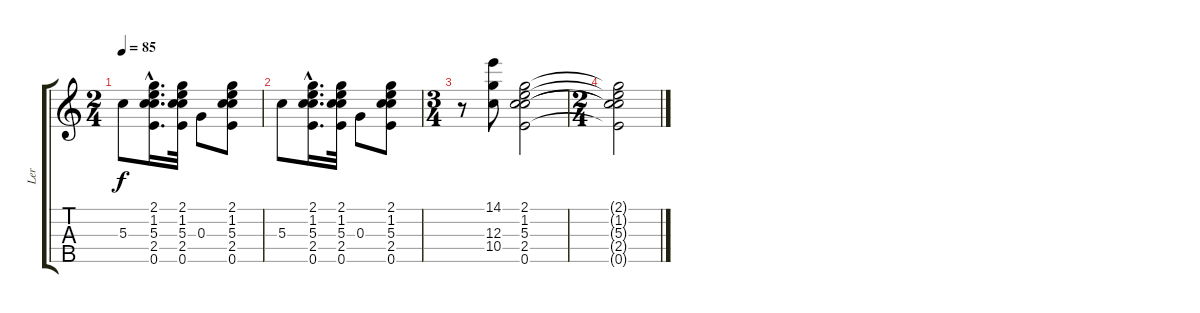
\track ("Ler" "Ler") {instrument banjo}
\staff {score tabs}
\tuning (D4 B3 G3 D3 G4) {hide}
\displaytranspose 12
\ts (2 4)
\tempo 85
\clef g2
\ks c
5.3.8{dy f} (2.1{hac} 1.2{hac} 5.3{hac} 2.4{hac} 0.5{hac}).16{d} (2.1 1.2 5.3 2.4 0.5).32 0.3.8 (2.1 1.2 5.3 2.4 0.5).8 |
5.3.8 (2.1{hac} 1.2{hac} 5.3{hac} 2.4{hac} 0.5{hac}).16{d} (2.1 1.2 5.3 2.4 0.5).32 0.3.8 (2.1 1.2 5.3 2.4 0.5).8 |
\ts (3 4)
r.8 (14.1 12.3 10.4).8 (2.1 1.2 5.3 2.4 0.5).2 |
\ts (2 4)
(2.1{t} 1.2{t} 5.3{t} 2.4{t} 0.5{t}).2
